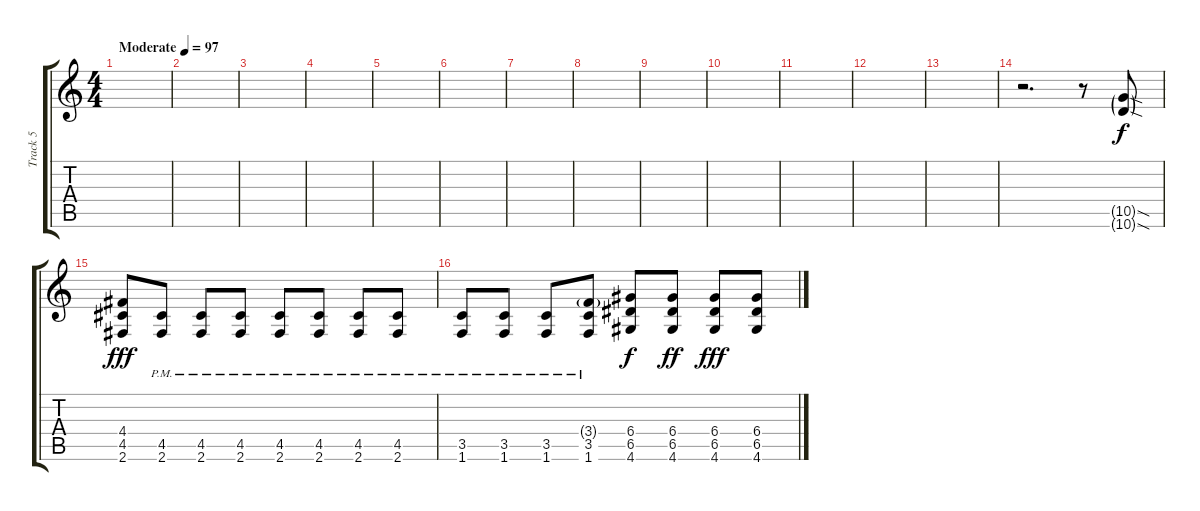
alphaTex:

\track ("Track 5" "Track 5") {instrument overdrivenguitar}
\staff {score tabs}
\tuning (E4 B3 G3 D3 A2 E2) {hide}
\ts (4 4)
\tempo (97 "Moderate")
\clef g2
\ks c
|
|
|
|
|
|
|
|
|
|
|
|
|
r.2{d} r.8 (10.5{sod g} 10.6{sod g}).8 |
(4.4 4.5 2.6).8{dy fff} (4.5{pm} 2.6{pm}).8 (4.5{pm} 2.6{pm}).8 (4.5{pm} 2.6{pm}).8 (4.5{pm} 2.6{pm}).8 (4.5{pm} 2.6{pm}).8 (4.5{pm} 2.6{pm}).8 (4.5{pm} 2.6{pm}).8 |
(3.5{pm} 1.6{pm}).8 (3.5{pm} 1.6{pm}).8 (3.5{pm} 1.6{pm}).8 (3.4{g} 3.5{pm} 1.6{pm}).8 (6.4 6.5 4.6).8{dy f} (6.4 6.5 4.6).8{dy ff} (6.4 6.5 4.6).8{dy fff} (6.4 6.5 4.6).8
